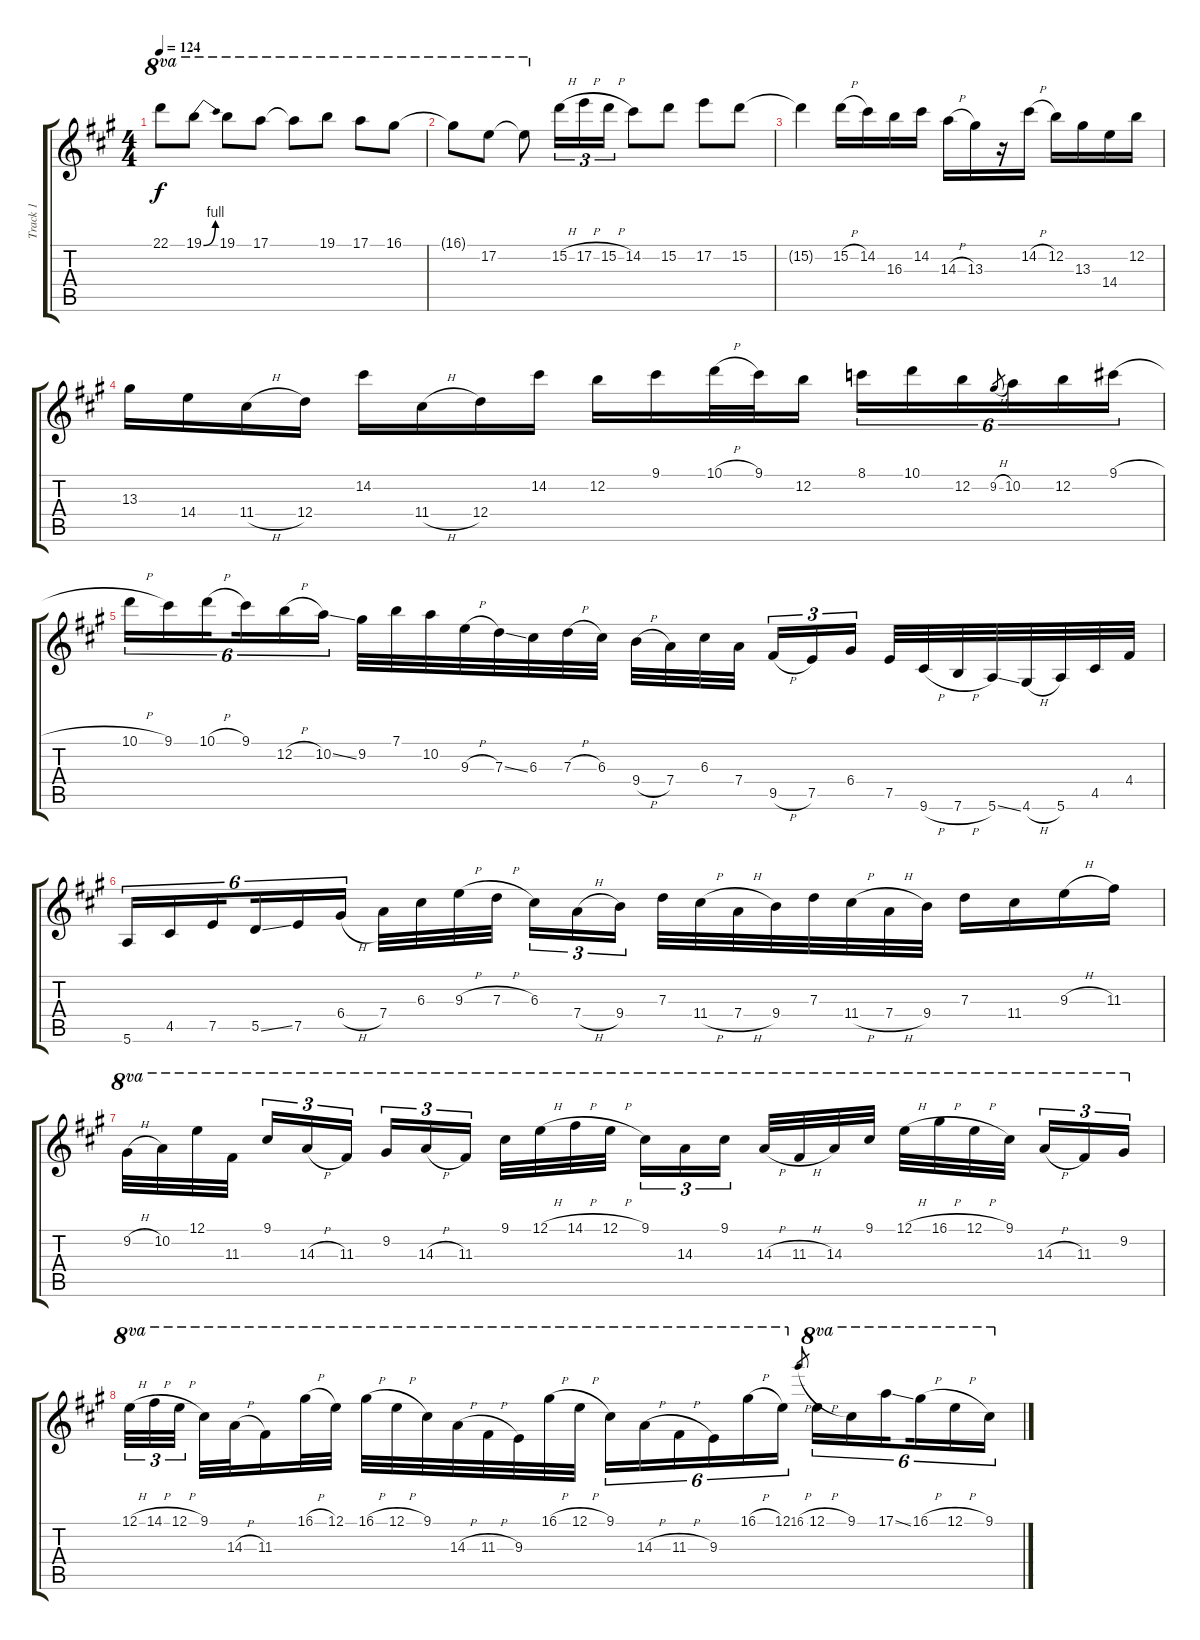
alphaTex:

\track ("Track 1" "Track 1") {instrument distortionguitar}
\staff {score tabs}
\tuning (E4 B3 G3 D3 A2 E2) {hide}
\ts (4 4)
\tempo 124
\clef g2
\ks a
22.1{t}.8{ot 8va dy f} 19.1{be (bend 0 0 60 4)}.8{ot 8va} 19.1.8{ot 8va} 17.1.8{ot 8va} 17.1{t}.8{ot 8va} 19.1.8{ot 8va} 17.1.8{ot 8va} 16.1.8{ot 8va} |
16.1{t}.8{ot 8va} 17.2.8{ot 8va} 17.2{t}.8{ot 8va} 15.2{h}.16{tu (3 2)} 17.2{h}.16{tu (3 2)} 15.2{h}.16{tu (3 2)} 14.2.8 15.2.8 17.2.8 15.2.8 |
15.2{t}.4 15.2{h}.16 14.2.16 16.3.16 14.2.16 14.3{h}.16 13.3.16 r.16 14.2{h}.16 12.2.16 13.3.16 14.4.16 12.2.16 |
13.3.16 14.4.16 11.4{h}.16 12.4.16 14.2.16 11.4{h}.16 12.4.16 14.2.16 12.2.16 9.1.16 10.1{h}.32 9.1.32 12.2.16 8.1.16{tu (6 4)} 10.1.16{tu (6 4)} 12.2.16{tu (6 4)} 9.2{h}.8{gr} 10.2.16{tu (6 4)} 12.2.16{tu (6 4)} 9.1{h}.16{tu (6 4)} |
10.1{h}.16{tu (6 4)} 9.1.16{tu (6 4)} 10.1{h}.16{tu (6 4) beam splitsecondary} 9.1.16{tu (6 4)} 12.2{h}.16{tu (6 4)} 10.2{ss}.16{tu (6 4)} 9.2.32 7.1.32 10.2.32 9.3{h}.32 7.3{ss}.32 6.3.32 7.3{h}.32 6.3.32 9.4{h}.32 7.4.32 6.3.32 7.4.32{beam splitsecondary} 9.5{h}.16{tu (3 2)} 7.5.16{tu (3 2)} 6.4.16{tu (3 2)} 7.5.32 9.6{h}.32 7.6{h}.32 5.6{ss}.32 4.6{h}.32 5.6.32 4.5.32 4.4.32 |
5.6.16{tu (6 4)} 4.5.16{tu (6 4)} 7.5.16{tu (6 4) beam splitsecondary} 5.5{ss}.16{tu (6 4)} 7.5.16{tu (6 4)} 6.4{h}.16{tu (6 4)} 7.4.32 6.3.32 9.3{h}.32 7.3{h}.32{beam splitsecondary} 6.3.16{tu (3 2)} 7.4{h}.16{tu (3 2)} 9.4.16{tu (3 2)} 7.3.32 11.4{h}.32 7.4{h}.32 9.4.32 7.3.32 11.4{h}.32 7.4{h}.32 9.4.32 7.3.16 11.4.16 9.3{h}.16 11.3.16 |
9.2{h}.32{ot 8va} 10.2.32{ot 8va} 12.1.32{ot 8va} 11.3.32{ot 8va beam splitsecondary} 9.1.16{tu (3 2) ot 8va} 14.3{h}.16{tu (3 2) ot 8va} 11.3.16{tu (3 2) ot 8va} 9.2.16{tu (3 2) ot 8va} 14.3{h}.16{tu (3 2) ot 8va} 11.3.16{tu (3 2) ot 8va beam splitsecondary} 9.1.32{ot 8va} 12.1{h}.32{ot 8va} 14.1{h}.32{ot 8va} 12.1{h}.32{ot 8va} 9.1.16{tu (3 2) ot 8va} 14.3.16{tu (3 2) ot 8va} 9.1.16{tu (3 2) ot 8va beam splitsecondary} 14.3{h}.32{ot 8va} 11.3{h}.32{ot 8va} 14.3.32{ot 8va} 9.1.32{ot 8va} 12.1{h}.32{ot 8va} 16.1{h}.32{ot 8va} 12.1{h}.32{ot 8va} 9.1.32{ot 8va beam splitsecondary} 14.3{h}.16{tu (3 2) ot 8va} 11.3.16{tu (3 2) ot 8va} 9.2.16{tu (3 2) ot 8va} |
12.1{h}.32{tu (3 2) ot 8va} 14.1{h}.32{tu (3 2) ot 8va} 12.1{h}.32{tu (3 2) ot 8va beam splitsecondary} 9.1.32{ot 8va} 14.3{h}.32{ot 8va} 11.3.16{ot 8va} 16.1{h}.32{ot 8va} 12.1.32{ot 8va} 16.1{h}.32{ot 8va} 12.1{h}.32{ot 8va} 9.1.32{ot 8va} 14.3{h}.32{ot 8va} 11.3{h}.32{ot 8va} 9.3.32{ot 8va} 16.1{h}.32{ot 8va} 12.1{h}.32{ot 8va} 9.1.16{tu (6 4) ot 8va} 14.3{h}.16{tu (6 4) ot 8va} 11.3{h}.16{tu (6 4) ot 8va} 9.3.16{tu (6 4) ot 8va} 16.1{h}.16{tu (6 4) ot 8va} 12.1.16{tu (6 4) ot 8va} 16.1{h}.8{gr} 12.1{h}.16{tu (6 4) ot 8va} 9.1.16{tu (6 4) ot 8va} 17.1{ss}.16{tu (6 4) ot 8va beam splitsecondary} 16.1{h}.16{tu (6 4) ot 8va} 12.1{h}.16{tu (6 4) ot 8va} 9.1.16{tu (6 4) ot 8va}
